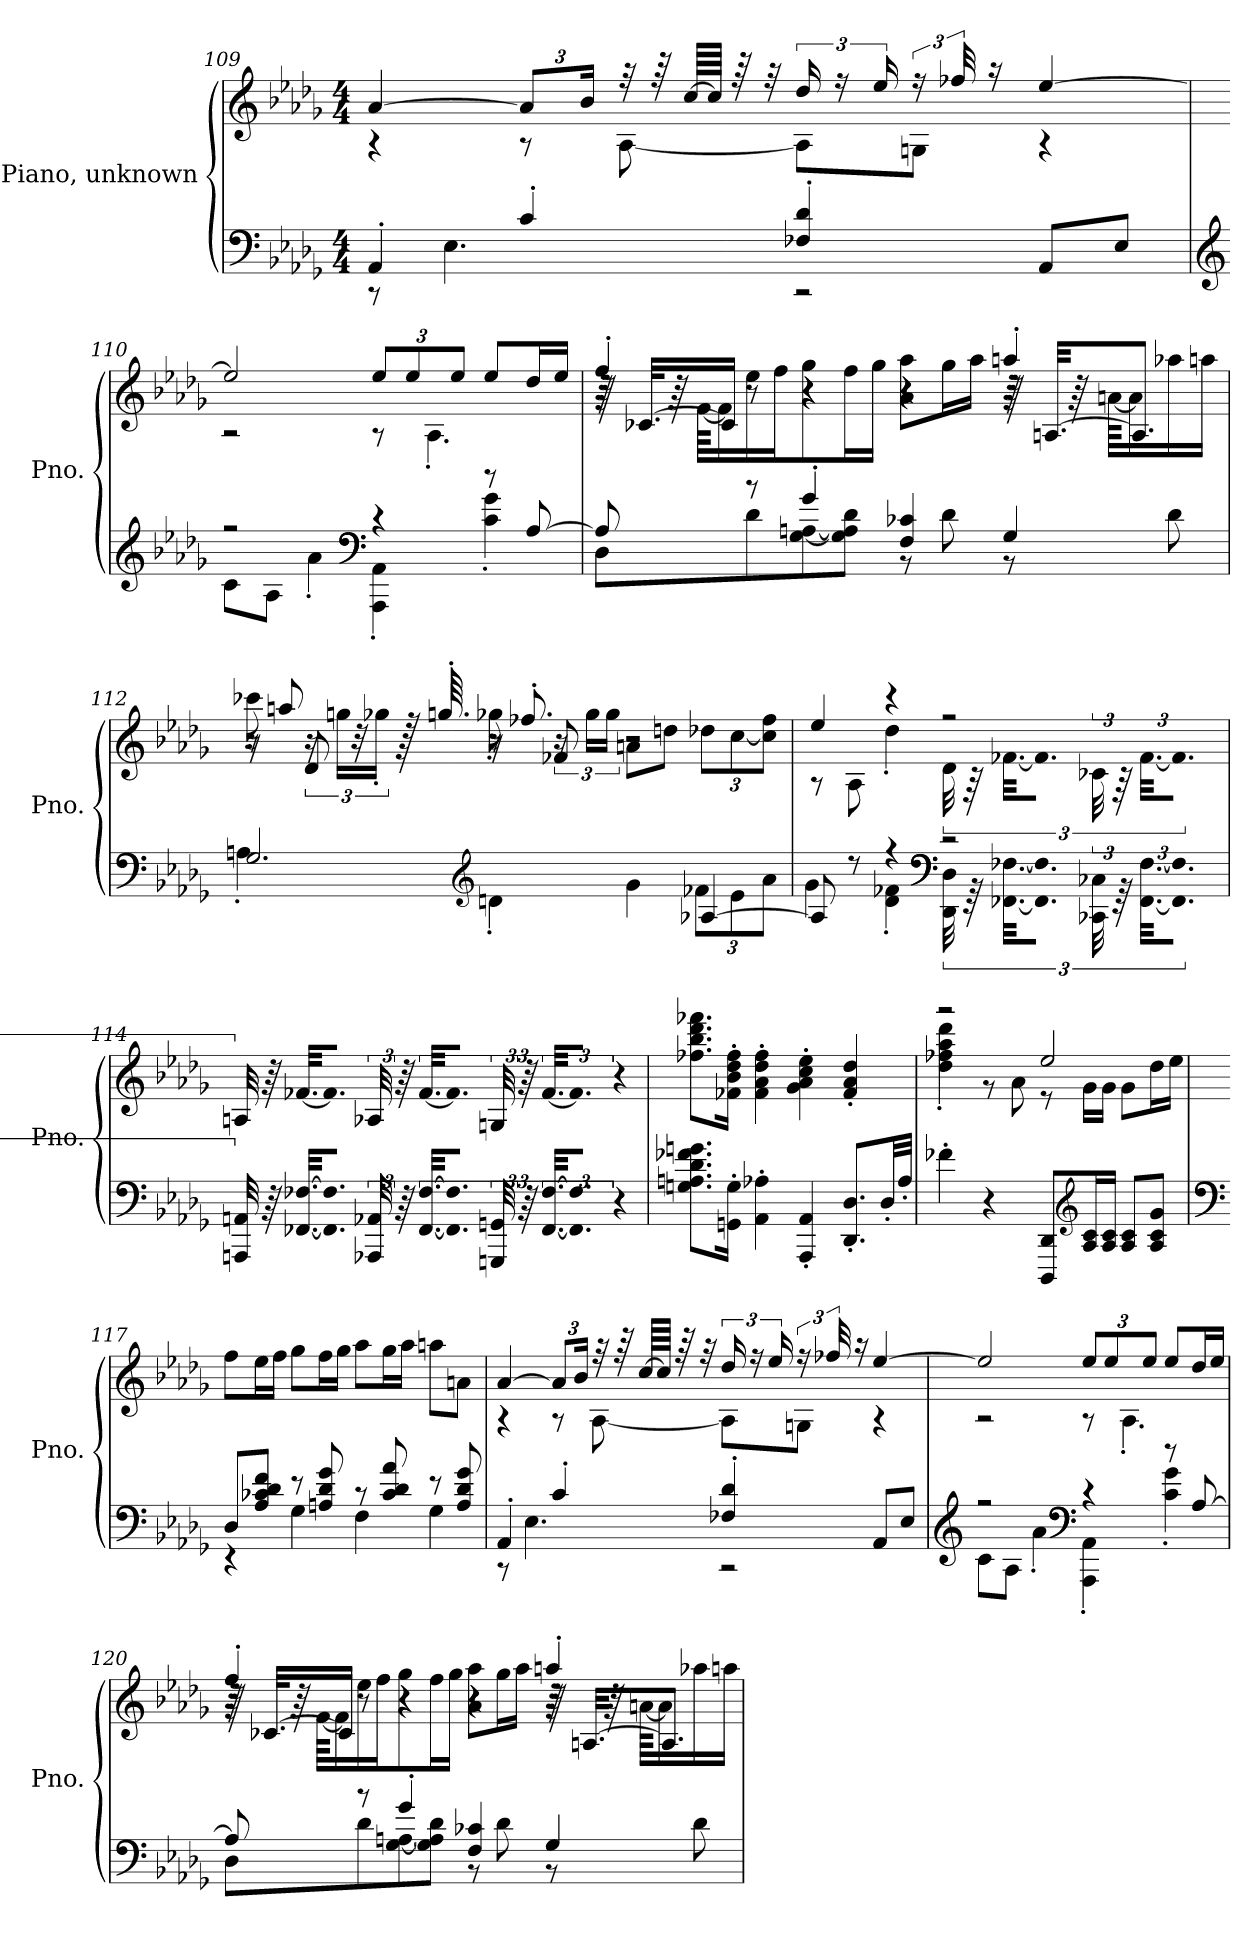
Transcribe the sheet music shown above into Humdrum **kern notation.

**kern	**kern
*part1	*part1
*staff2	*staff1
*I"Piano, unknown	*
*I'Pno.	*
!!LO:LB:g=z
*clefF4	*clefG2
*k[b-e-a-d-g-]	*k[b-e-a-d-g-]
*M4/4	*M4/4
=109	=109
*^	*^
4AA-'/	8r	[4a-/	4r
.	4.E-\	.	.
*	*	*Xbrackettup	*
4c'/	.	12a-/L]	8r
.	.	24b-/Jk	.
.	.	32r	[8A-\
.	.	64r	.
.	.	[64cc/LLLL	.
.	.	64cc/JJJJ]	.
.	.	64r	.
.	.	32r	.
*	*	*brackettup	*
4F-X/' 4d-/'	2r	24dd-/	8A-\L]
.	.	24r	.
.	.	24ee-/	.
.	.	24r	8Gn\J
.	.	48ff-X/	.
.	.	16r	.
8AA-/L	.	[4ee-/	4r
8E-/J	.	.	.
=110	=110	=110	=110
*clefG2	*	*	*
2r	8c\L	2ee-/]	2r
.	8A-\J	.	.
.	4a-'\	.	.
*clefF4	*	*	*
*	*	*Xbrackettup	*
4r	4AAA-\' 4AA-\'	12ee-/L	8r
.	.	12ee-/	.
.	.	.	4.A-'\
.	.	12ee-/J	.
8r	4c\' 4g-\'	8ee-/L	.
[8A-/	.	16dd-/L	.
.	.	16ee-/JJ	.
!!LO:LB:g=z
=111	=111	=111	=111
*	*	*	*^
8A-/]	8D-\L	4ff'/	32r	64r
.	.	.	.	[32.c-X/KLL
.	.	.	64r	.
.	.	.	[64f\KKLL	.
.	.	.	16f\]	16c-/JJ]
8r	8d-\	.	16ee-\	8r
.	.	.	16ff\J	.
4g-'/	[8G-\ [8An\	4r	8gg-\	4r
.	8G-\] 8A\] 8d-\J	.	16ff\L	.
.	.	.	16gg-\JJ	.
4F/ 4c-X/	8r	4r	8a-\ 8aa-\L	4r
.	8d-\	.	16gg-\L	.
.	.	.	16aa-\JJ	.
4G-/	8r	4aan'/	32r	64r
.	.	.	.	[32.An/KKL
.	.	.	64r	.
.	.	.	[64an\KKLL	.
.	.	.	16a\]	8.A/J]
.	8d-\	.	16aa-X\	.
.	.	.	16aan\JJ	.
!!LO:PB:g=z	!!	!!
=112	=112	=112	=112	=112
2.G-/	4An'\	16r	8ccc-X'\	8r
.	.	8aan/	.	.
*	*	*	*brackettup	*
.	.	.	24r	8d-/
.	.	.	24ggn\LL	.
.	.	32r	.	.
.	.	.	24gg-X'\JJ	.
.	.	128r	.	.
.	.	64.ggn'/	.	.
*clefG2	*	*	*	*
.	4dn'\	16r	8gg-X'\	8r
.	.	8.ff-X'/	.	.
.	.	.	24r	8f-X/
.	.	.	24gg-\LL	.
.	.	.	24gg-\JJ	.
.	4g-\	2r	8an\L	2r
.	.	.	8ddn\J	.
*	*Xbrackettup	*	*Xbrackettup	*
[4A-X/	12f-X\L	.	12dd-X\L	.
.	12e-\	.	[12cc\	.
.	12a-\J	.	12cc\] 12ff-\J	.
*	*	*	*v	*v
!!LO:LB:g=z
=113	=113	=113	=113
8A-/]	4g-\	4ee-/	8r
8r	.	.	8A-\
4r	4d-\' 4f-X\'	4r	4dd-'\
*clefF4	*	*	*
*	*brackettup	*	*brackettup
2r	48DD-\ 48D-\	2r	48d-\
.	96r	.	96r
.	[48.FF-X\ [48.F-X\KKL	.	[48.f-X\KKL
.	8.FF-\] 8.F-\]J	.	8.f-\J]
.	48CC-X\ 48C-X\	.	48c-X\
.	96r	.	96r
.	[48.FF-\ [48.F-\KKL	.	[48.f-\KKL
.	8.FF-\] 8.F-\]J	.	8.f-\J]
*v	*v	*	*
*	*v	*v
=114	=114
48AAAn/ 48AAn/	48An/
96r	96r
[48.FF-X/ [48.F-X/KKL	[48.f-X/KKL
8.FF-/] 8.F-/]J	8.f-/J]
48AAA-X/ 48AA-X/	48A-X/
96r	96r
[48.FF-/ [48.F-/KKL	[48.f-/KKL
8.FF-/] 8.F-/]J	8.f-/J]
48GGGn/ 48GGn/	48Gn/
96r	96r
[48.FF-/ [48.F-/KKL	[48.f-/KKL
8.FF-/] 8.F-/]J	8.f-/J]
4r	4r
!!LO:LB:g=z
=115	=115
8.Gn\ 8.An\ 8.d-\ 8.f-X\ 8.gn\L	8.ff-X\ 8.bb-\ 8.ddd-\ 8.fff-X\L
16GGn\' 16G\'Jk	16f-X\' 16b-\' 16dd-\' 16ff-\'Jk
4AA-\' 4A-X\'	4f-\' 4a-\' 4dd-\' 4ff-\'
4AAA-/' 4AA-/'	4g-\' 4a-\' 4cc\' 4ee-\'
8.DD-/' 8.D-/'L	4f-/' 4a-/' 4dd-/'
32D-'/LL	.
32A-'/JJJ	.
=116	=116
*	*^
4f-X'\	2r	4dd-\' 4ff-X\' 4aa-\' 4ddd-\'
4r	.	8r
.	.	8a-\
8DDD-/ 8DD-/L	2ee-/	8r
*clefG2	*	*
16A-/ 16c/L	.	16g-\LL
16A-/ 16c/JJ	.	16g-\JJ
8A-/ 8c/L	.	8g-\L
8A-/ 8c/ 8g-/J	.	16dd-\L
.	.	16ee-\JJ
*	*v	*v
=117	=117
*clefF4	*
*^	*
8D-/L	4r	8ff\L
8A-/ 8c-X/ 8d-/ 8f/J	.	16ee-\L
.	.	16ff\JJ
8r	4G-\	8gg-\L
8An/ 8d-/ 8g-/	.	16ff\L
.	.	16gg-\JJ
8r	4F\	8aa-\L
8c-/ 8d-/ 8a-/	.	16gg-\L
.	.	16aa-\JJ
8r	4G-\	8aan\L
8A/ 8d-/ 8g-/	.	8an\J
!!LO:LB:g=z
=118	=118	=118
*	*	*^
4AA-'/	8r	[4a-/	4r
.	4.E-\	.	.
*	*	*Xbrackettup	*
4c'/	.	12a-/L]	8r
.	.	24b-/Jk	.
.	.	32r	[8A-\
.	.	64r	.
.	.	[64cc/LLLL	.
.	.	64cc/JJJJ]	.
.	.	64r	.
.	.	32r	.
*	*	*brackettup	*
4F-X/' 4d-/'	2r	24dd-/	8A-\L]
.	.	24r	.
.	.	24ee-/	.
.	.	24r	8Gn\J
.	.	48ff-X/	.
.	.	16r	.
8AA-/L	.	[4ee-/	4r
8E-/J	.	.	.
=119	=119	=119	=119
*clefG2	*	*	*
2r	8c\L	2ee-/]	2r
.	8A-\J	.	.
.	4a-'\	.	.
*clefF4	*	*	*
*	*	*Xbrackettup	*
4r	4AAA-\' 4AA-\'	12ee-/L	8r
.	.	12ee-/	.
.	.	.	4.A-'\
.	.	12ee-/J	.
8r	4c\' 4g-\'	8ee-/L	.
[8A-/	.	16dd-/L	.
.	.	16ee-/JJ	.
!!LO:LB:g=z
=120	=120	=120	=120
*	*	*	*^
8A-/]	8D-\L	4ff'/	32r	64r
.	.	.	.	[32.c-X/KLL
.	.	.	64r	.
.	.	.	[64f\KKLL	.
.	.	.	16f\]	16c-/JJ]
8r	8d-\	.	16ee-\	8r
.	.	.	16ff\J	.
4g-'/	[8G-\ [8An\	4r	8gg-\	4r
.	8G-\] 8A\] 8d-\J	.	16ff\L	.
.	.	.	16gg-\JJ	.
4F/ 4c-X/	8r	4r	8a-\ 8aa-\L	4r
.	8d-\	.	16gg-\L	.
.	.	.	16aa-\JJ	.
4G-/	8r	4aan'/	32r	64r
.	.	.	.	[32.An/KKL
.	.	.	64r	.
.	.	.	[64an\KKLL	.
.	.	.	16a\]	8.A/J]
.	8d-\	.	16aa-X\	.
.	.	.	16aan\JJ	.
*v	*v	*	*	*
*	*v	*v	*v
=	=
*-	*-
